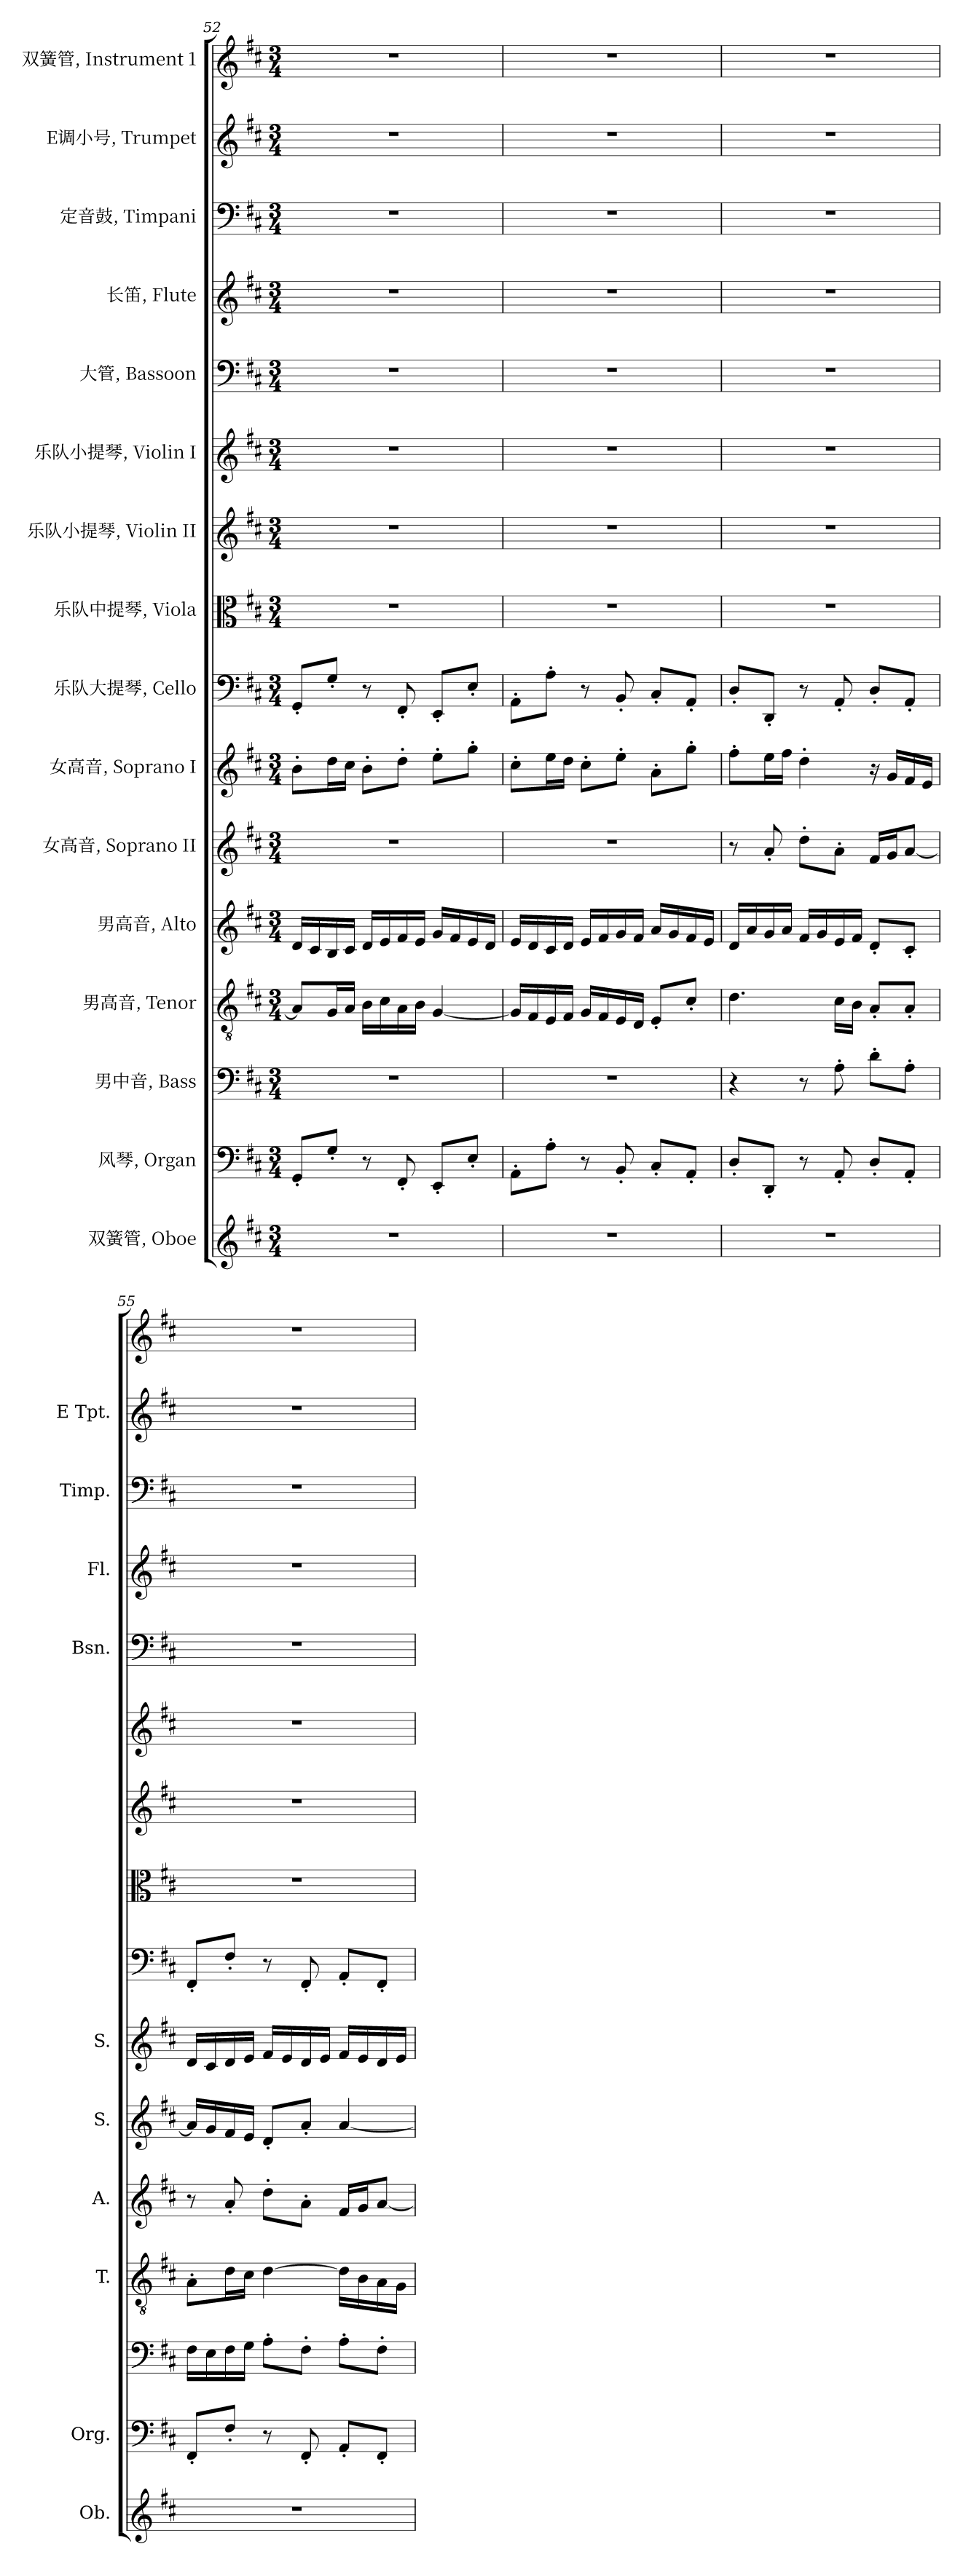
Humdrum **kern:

**kern	**kern	**kern	**kern	**kern	**kern	**kern	**kern	**kern	**kern	**kern	**kern	**kern	**kern	**kern	**kern
*part16	*part15	*part14	*part13	*part12	*part11	*part10	*part9	*part8	*part7	*part6	*part5	*part4	*part3	*part2	*part1
*staff16	*staff15	*staff14	*staff13	*staff12	*staff11	*staff10	*staff9	*staff8	*staff7	*staff6	*staff5	*staff4	*staff3	*staff2	*staff1
*I"双簧管, Oboe	*I"风琴, Organ	*I"男中音, Bass	*I"男高音, Tenor	*I"男高音, Alto	*I"女高音, Soprano II	*I"女高音, Soprano I	*I"乐队大提琴, Cello	*I"乐队中提琴, Viola	*I"乐队小提琴, Violin II	*I"乐队小提琴, Violin I	*I"大管, Bassoon	*I"长笛, Flute	*I"定音鼓, Timpani	*I"E调小号, Trumpet	*I"双簧管, Instrument  1
*I'Ob.	*I'Org.	*	*I'T.	*I'A.	*I'S.	*I'S.	*	*	*	*	*I'Bsn.	*I'Fl.	*I'Timp.	*I'E Tpt.	*
*clefG2	*clefF4	*clefF4	*clefGv2	*clefG2	*clefG2	*clefG2	*clefF4	*clefC3	*clefG2	*clefG2	*clefF4	*clefG2	*clefF4	*clefG2	*clefG2
*	*	*	*	*	*	*	*	*	*	*	*	*	*	*ITrd-3c-4	*
*k[f#c#]	*k[f#c#]	*k[f#c#]	*k[f#c#]	*k[f#c#]	*k[f#c#]	*k[f#c#]	*k[f#c#]	*k[f#c#]	*k[f#c#]	*k[f#c#]	*k[f#c#]	*k[f#c#]	*k[f#c#]	*k[b-e-a-d-g-c-]	*k[f#c#]
*M3/4	*M3/4	*M3/4	*M3/4	*M3/4	*M3/4	*M3/4	*M3/4	*M3/4	*M3/4	*M3/4	*M3/4	*M3/4	*M3/4	*M3/4	*M3/4
=52	=52	=52	=52	=52	=52	=52	=52	=52	=52	=52	=52	=52	=52	=52	=52
2.r	8GG'/L	2.r	8A/L]	16d/LL	2.r	8b'\L	8GG'/L	2.r	2.r	2.r	2.r	2.r	2.r	2.r	2.r
.	.	.	.	16c#/	.	.	.	.	.	.	.	.	.	.	.
.	8G'/J	.	16G/L	16B/	.	16dd\L	8G'/J	.	.	.	.	.	.	.	.
.	.	.	16A/JJ	16c#/JJ	.	16cc#\JJ	.	.	.	.	.	.	.	.	.
.	8r	.	16B\LL	16d/LL	.	8b'\L	8r	.	.	.	.	.	.	.	.
.	.	.	16c#\	16e/	.	.	.	.	.	.	.	.	.	.	.
.	8FF#'/	.	16A\	16f#/	.	8dd'\J	8FF#'/	.	.	.	.	.	.	.	.
.	.	.	16B\JJ	16e/JJ	.	.	.	.	.	.	.	.	.	.	.
.	8EE'/L	.	[4G/	16g/LL	.	8ee'\L	8EE'/L	.	.	.	.	.	.	.	.
.	.	.	.	16f#/	.	.	.	.	.	.	.	.	.	.	.
.	8E'/J	.	.	16e/	.	8gg'\J	8E'/J	.	.	.	.	.	.	.	.
.	.	.	.	16d/JJ	.	.	.	.	.	.	.	.	.	.	.
=53	=53	=53	=53	=53	=53	=53	=53	=53	=53	=53	=53	=53	=53	=53	=53
2.r	8AA'\L	2.r	16G/LL]	16e/LL	2.r	8cc#'\L	8AA'\L	2.r	2.r	2.r	2.r	2.r	2.r	2.r	2.r
.	.	.	16F#/	16d/	.	.	.	.	.	.	.	.	.	.	.
.	8A'\J	.	16E/	16c#/	.	16ee\L	8A'\J	.	.	.	.	.	.	.	.
.	.	.	16F#/JJ	16d/JJ	.	16dd\JJ	.	.	.	.	.	.	.	.	.
.	8r	.	16G/LL	16e/LL	.	8cc#'\L	8r	.	.	.	.	.	.	.	.
.	.	.	16F#/	16f#/	.	.	.	.	.	.	.	.	.	.	.
.	8BB'/	.	16E/	16g/	.	8ee'\J	8BB'/	.	.	.	.	.	.	.	.
.	.	.	16D/JJ	16f#/JJ	.	.	.	.	.	.	.	.	.	.	.
.	8C#'/L	.	8E'/L	16a/LL	.	8a'\L	8C#'/L	.	.	.	.	.	.	.	.
.	.	.	.	16g/	.	.	.	.	.	.	.	.	.	.	.
.	8AA'/J	.	8c#'/J	16f#/	.	8gg'\J	8AA'/J	.	.	.	.	.	.	.	.
.	.	.	.	16e/JJ	.	.	.	.	.	.	.	.	.	.	.
!!LO:PB:g=z
=54	=54	=54	=54	=54	=54	=54	=54	=54	=54	=54	=54	=54	=54	=54	=54
2.r	8D'/L	4r	4.d\	16d/LL	8r	8ff#'\L	8D'/L	2.r	2.r	2.r	2.r	2.r	2.r	2.r	2.r
.	.	.	.	16a/	.	.	.	.	.	.	.	.	.	.	.
.	8DD'/J	.	.	16g/	8a'/	16ee\L	8DD'/J	.	.	.	.	.	.	.	.
.	.	.	.	16a/JJ	.	16ff#\JJ	.	.	.	.	.	.	.	.	.
.	8r	8r	.	16f#/LL	8dd'\L	4dd'\	8r	.	.	.	.	.	.	.	.
.	.	.	.	16g/	.	.	.	.	.	.	.	.	.	.	.
.	8AA'/	8A'\	16c#\LL	16e/	8a'\J	.	8AA'/	.	.	.	.	.	.	.	.
.	.	.	16B\JJ	16f#/JJ	.	.	.	.	.	.	.	.	.	.	.
.	8D'/L	8d'\L	8A'/L	8d'/L	16f#/LL	16r	8D'/L	.	.	.	.	.	.	.	.
.	.	.	.	.	16g/J	16g/LL	.	.	.	.	.	.	.	.	.
.	8AA'/J	8A'\J	8A'/J	8c#'/J	[8a/J	16f#/	8AA'/J	.	.	.	.	.	.	.	.
.	.	.	.	.	.	16e/JJ	.	.	.	.	.	.	.	.	.
=55	=55	=55	=55	=55	=55	=55	=55	=55	=55	=55	=55	=55	=55	=55	=55
2.r	8FF#'/L	16F#\LL	8A'\L	8r	16a/LL]	16d/LL	8FF#'/L	2.r	2.r	2.r	2.r	2.r	2.r	2.r	2.r
.	.	16E\	.	.	16g/	16c#/	.	.	.	.	.	.	.	.	.
.	8F#'/J	16F#\	16d\L	8a'/	16f#/	16d/	8F#'/J	.	.	.	.	.	.	.	.
.	.	16G\JJ	16c#\JJ	.	16e/JJ	16e/JJ	.	.	.	.	.	.	.	.	.
.	8r	8A'\L	[4d\	8dd'\L	8d'/L	16f#/LL	8r	.	.	.	.	.	.	.	.
.	.	.	.	.	.	16e/	.	.	.	.	.	.	.	.	.
.	8FF#'/	8F#'\J	.	8a'\J	8a'/J	16d/	8FF#'/	.	.	.	.	.	.	.	.
.	.	.	.	.	.	16e/JJ	.	.	.	.	.	.	.	.	.
.	8AA'/L	8A'\L	16d\LL]	16f#/LL	[4a/	16f#/LL	8AA'/L	.	.	.	.	.	.	.	.
.	.	.	16B\	16g/J	.	16e/	.	.	.	.	.	.	.	.	.
.	8FF#'/J	8F#'\J	16A\	[8a/J	.	16d/	8FF#'/J	.	.	.	.	.	.	.	.
.	.	.	16G\JJ	.	.	16e/JJ	.	.	.	.	.	.	.	.	.
=	=	=	=	=	=	=	=	=	=	=	=	=	=	=	=
*-	*-	*-	*-	*-	*-	*-	*-	*-	*-	*-	*-	*-	*-	*-	*-
